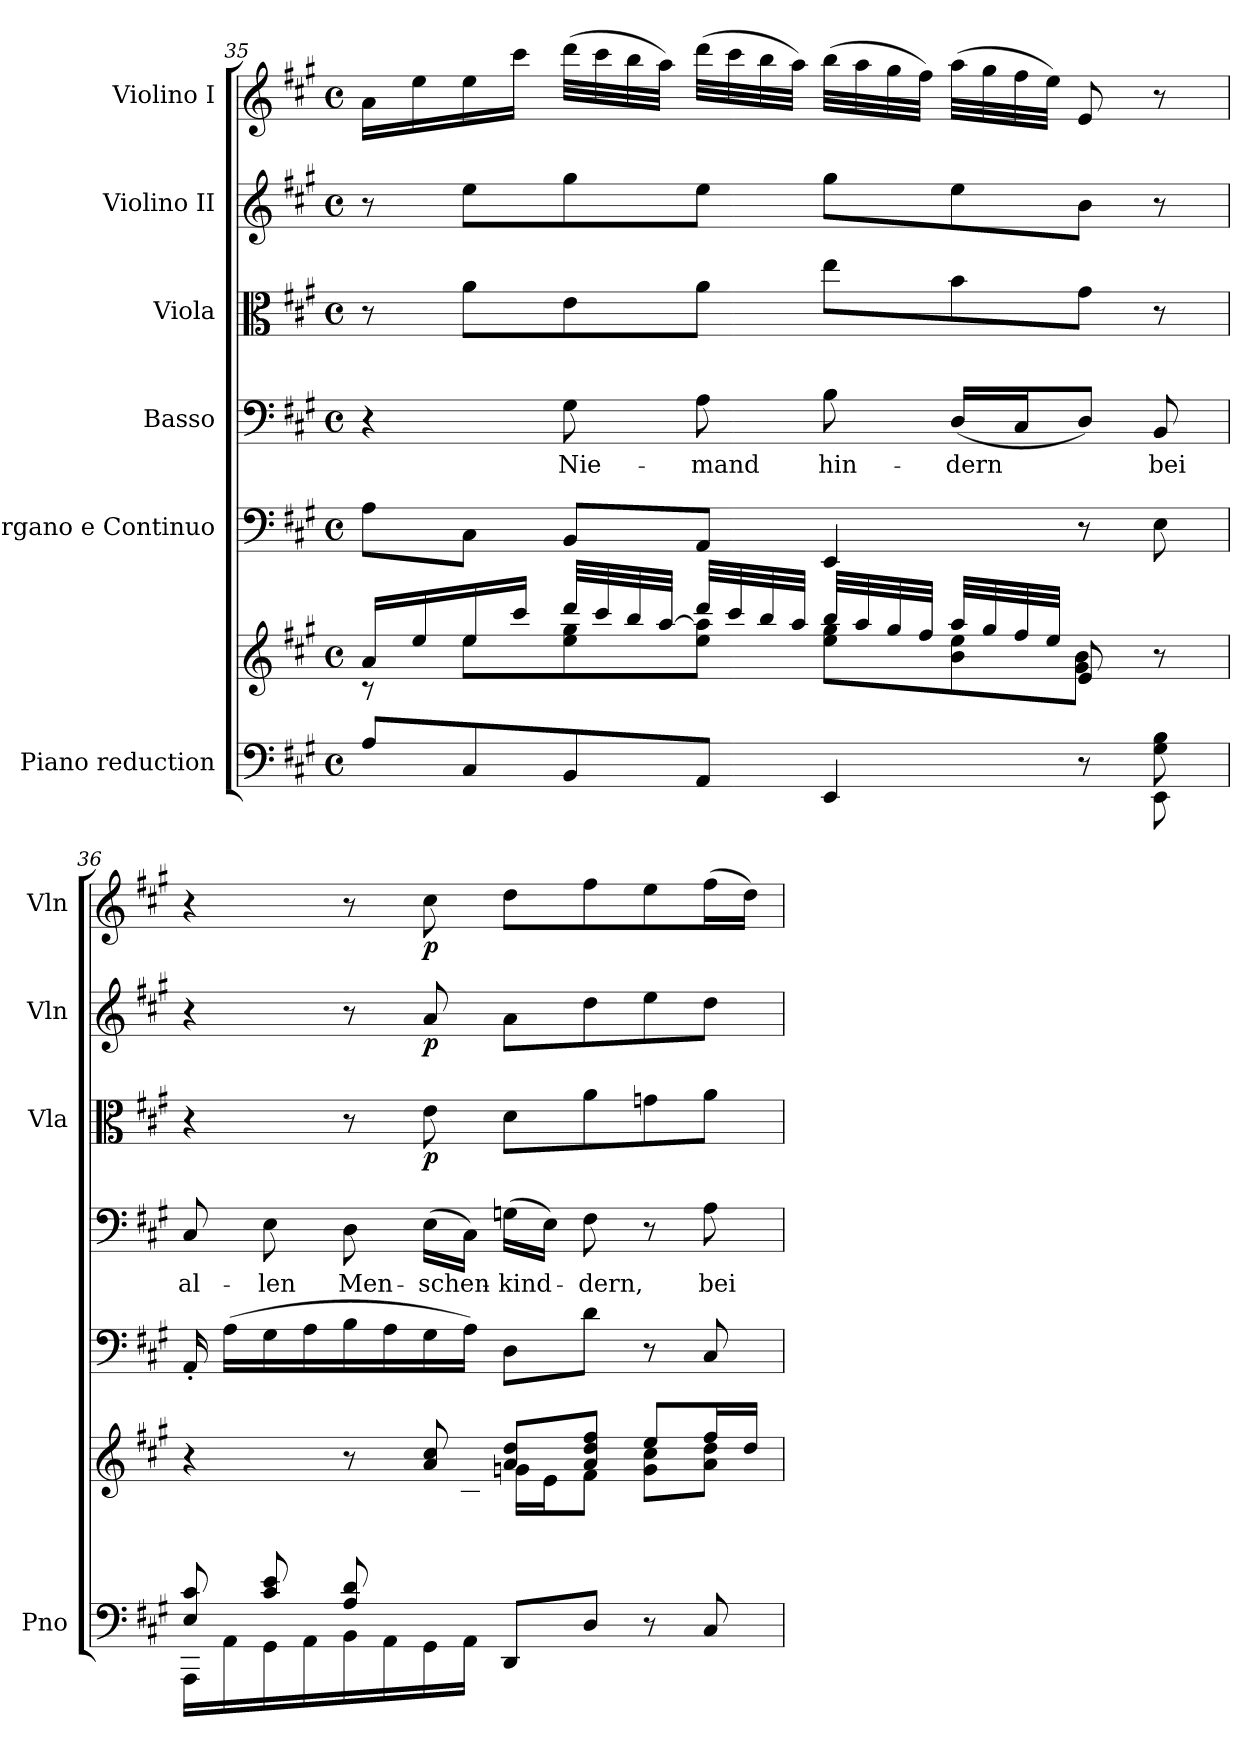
**kern	**kern	**kern	**kern	**text	**kern	**dynam	**kern	**dynam	**kern	**dynam
*part6	*part6	*part5	*part4	*part4	*part3	*part3	*part2	*part2	*part1	*part1
*staff7	*staff6	*staff5	*staff4	*staff4	*staff3	*staff3	*staff2	*staff2	*staff1	*staff1
*I"Piano reduction	*	*I"Organo e Continuo	*I"Basso	*	*I"Viola	*	*I"Violino II	*	*I"Violino I	*
*I'Pno	*	*	*	*	*I'Vla	*	*I'Vln	*	*I'Vln	*
!!LO:LB:g=z
*clefF4	*clefG2	*clefF4	*clefF4	*	*clefC3	*	*clefG2	*	*clefG2	*
*k[f#c#g#]	*k[f#c#g#]	*k[f#c#g#]	*k[f#c#g#]	*	*k[f#c#g#]	*	*k[f#c#g#]	*	*k[f#c#g#]	*
*M4/4	*M4/4	*M4/4	*M4/4	*	*M4/4	*	*M4/4	*	*M4/4	*
*met(c)	*met(c)	*met(c)	*met(c)	*	*met(c)	*	*met(c)	*	*met(c)	*
=35	=35	=35	=35	=35	=35	=35	=35	=35	=35	=35
*^	*^	*	*	*	*	*	*	*	*	*
2..ryy	8A/L	16a/LL	8r	8A\L	4r	.	8r	.	8r	.	16a\LL	.
.	.	16ee/	.	.	.	.	.	.	.	.	16ee\	.
.	8C#/	16ee/	8ee\L	8C#\J	.	.	8a\L	.	8ee\L	.	16ee\	.
.	.	16ccc#/JJ	.	.	.	.	.	.	.	.	16ccc#\JJ	.
!	!	!	!	!	!	!LO:LY:b	!	!	!	!	!	!
.	8BB/	32ddd/LLL	8ee\ 8gg#\	8BB/L	8G#\	Nie-	8e\	.	8gg#\	.	(32ddd\LLL	.
.	.	32ccc#/	.	.	.	.	.	.	.	.	32ccc#\	.
.	.	32bb/	.	.	.	.	.	.	.	.	32bb\	.
.	.	[<32aa/JJJ	.	.	.	.	.	.	.	.	32aa\JJJ)	.
!	!	!	!	!	!	!LO:LY:b	!	!	!	!	!	!
.	8AA/J	32ddd/LLL	8ee\ 8aa\]J	8AA/J	8A\	-mand	8a\J	.	8ee\J	.	(32ddd\LLL	.
.	.	32ccc#/	.	.	.	.	.	.	.	.	32ccc#\	.
.	.	32bb/	.	.	.	.	.	.	.	.	32bb\	.
.	.	32aa/JJJ	.	.	.	.	.	.	.	.	32aa\JJJ)	.
!	!	!	!	!	!	!LO:LY:b	!	!	!	!	!	!
.	4EE/	32bb/LLL	8ee\ 8gg#\L	4EE/	8B\	hin-	8ee\L	.	8gg#\L	.	(32bb\LLL	.
.	.	32aa/	.	.	.	.	.	.	.	.	32aa\	.
.	.	32gg#/	.	.	.	.	.	.	.	.	32gg#\	.
.	.	32ff#/JJJ	.	.	.	.	.	.	.	.	32ff#\JJJ)	.
!	!	!	!	!	!	!LO:LY:b	!	!	!	!	!	!
.	.	32aa/LLL	8b\ 8ee\	.	(16D/LL	-dern	8b\	.	8ee\	.	(32aa\LLL	.
.	.	32gg#/	.	.	.	.	.	.	.	.	32gg#\	.
.	.	32ff#/	.	.	16C#/J	.	.	.	.	.	32ff#\	.
.	.	32ee/JJJ	.	.	.	.	.	.	.	.	32ee\JJJ)	.
.	8r	8e/	8g#\ 8b\J	8r	8D/J)	.	8g#\J	.	8b\J	.	8e/	.
!	!	!	!	!	!	!LO:LY:b	!	!	!	!	!	!
8G#\ 8B\	8EE\	8r	8ryy	8E\	8BB/	bei	8r	.	8r	.	8r	.
=36	=36	=36	=36	=36	=36	=36	=36	=36	=36	=36	=36	=36
!	!	!	!	!	!	!LO:LY:b	!	!	!	!	!	!
8E/ 8c#/L	16AAA\LL	4r	4.ryy	16AA'/	8C#/	al-	4r	.	4r	.	4r	.
.	16AA\	.	.	(16A\LL	.	.	.	.	.	.	.	.
!	!	!	!	!	!	!LO:LY:b	!	!	!	!	!	!
8c#/ 8e/	16GG#\	.	.	16G#\	8E\	-len	.	.	.	.	.	.
.	16AA\	.	.	16A\	.	.	.	.	.	.	.	.
!	!	!	!	!	!	!LO:LY:b	!	!	!	!	!	!
8A/ 8d/	16BB\	8r	.	16B\	8D\	Men-	8r	.	8r	.	8r	.
.	16AA\	.	.	16A\	.	.	.	.	.	.	.	.
!	!	!	!	!	!	!LO:LY:b	!	!LO:DY:b	!	!LO:DY:b	!	!LO:DY:b
2ryy	16GG#\	8a/ 8cc#/	16e\L	16G#\	(16E\LL	-schen-	8e\	p	8a/	p	8cc#\	p
.	16AA\JJ	.	16c#\JJ	16A\JJ)	16C#\JJ)	.	.	.	.	.	.	.
!	!	!	!	!	!	!LO:LY:b	!	!	!	!	!	!
.	8DD/L	8a/ 8dd/L	16gn\LL	8D\L	(16Gn\LL	-kind-	8d\L	.	8a\L	.	8dd\L	.
.	.	.	16e\J	.	16E\JJ)	.	.	.	.	.	.	.
!	!	!	!	!	!	!LO:LY:b	!	!	!	!	!	!
.	8D/J	8a/ 8dd/ 8ff#/J	8f#\J	8d\J	8F#\	-dern,	8a\	.	8dd\	.	8ff#\	.
.	8r	8ee/L	8g\ 8cc#\L	8r	8r	.	8gn\	.	8ee\	.	8ee\	.
!	!	!	!	!	!	!LO:LY:b	!	!	!	!	!	!
8ryy	8C#/	16ff#/L	8a\ 8dd\J	8C#/	8A\	bei	8a\J	.	8dd\J	.	(16ff#\L	.
.	.	16dd/JJ	.	.	.	.	.	.	.	.	16dd\JJ)	.
*v	*v	*	*	*	*	*	*	*	*	*	*	*
*	*v	*v	*	*	*	*	*	*	*	*	*
=	=	=	=	=	=	=	=	=	=	=
*-	*-	*-	*-	*-	*-	*-	*-	*-	*-	*-
